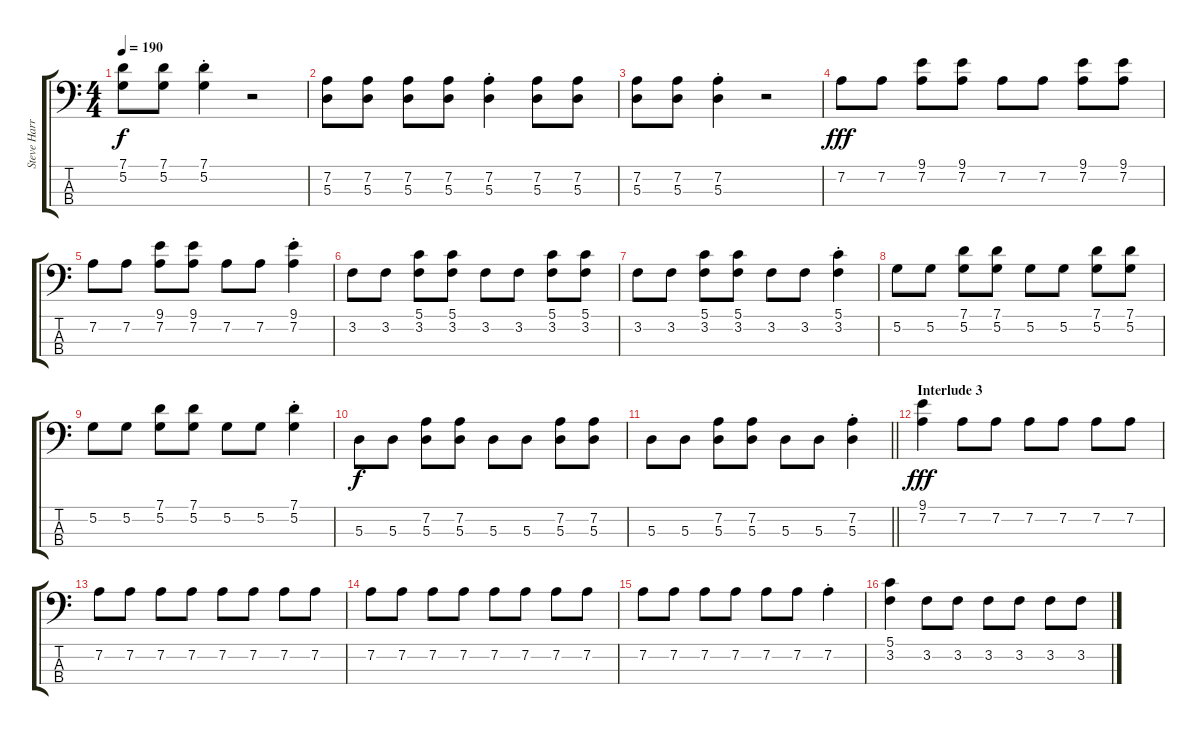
\track ("Steve Harris" "Steve Harr") {instrument electricbassfinger}
\staff {score tabs}
\tuning (G2 D2 A1 E1) {hide}
\ts (4 4)
\tempo 190
\clef f4
\ks c
(7.1 5.2).8{dy f} (7.1 5.2).8 (7.1{st} 5.2{st}).4 r.2 |
(7.2 5.3).8 (7.2 5.3).8 (7.2 5.3).8 (7.2 5.3).8 (7.2{st} 5.3{st}).4 (7.2 5.3).8 (7.2 5.3).8 |
(7.2 5.3).8 (7.2 5.3).8 (7.2{st} 5.3{st}).4 r.2 |
7.2.8{dy fff} 7.2.8 (9.1 7.2).8 (9.1 7.2).8 7.2.8 7.2.8 (9.1 7.2).8 (9.1 7.2).8 |
7.2.8 7.2.8 (9.1 7.2).8 (9.1 7.2).8 7.2.8 7.2.8 (9.1{st} 7.2{st}).4 |
3.2.8 3.2.8 (5.1 3.2).8 (5.1 3.2).8 3.2.8 3.2.8 (5.1 3.2).8 (5.1 3.2).8 |
3.2.8 3.2.8 (5.1 3.2).8 (5.1 3.2).8 3.2.8 3.2.8 (5.1{st} 3.2{st}).4 |
5.2.8 5.2.8 (7.1 5.2).8 (7.1 5.2).8 5.2.8 5.2.8 (7.1 5.2).8 (7.1 5.2).8 |
5.2.8 5.2.8 (7.1 5.2).8 (7.1 5.2).8 5.2.8 5.2.8 (7.1{st} 5.2{st}).4 |
5.3.8{dy f} 5.3.8 (7.2 5.3).8 (7.2 5.3).8 5.3.8 5.3.8 (7.2 5.3).8 (7.2 5.3).8 |
\barLineRight lightlight
5.3.8 5.3.8 (7.2 5.3).8 (7.2 5.3).8 5.3.8 5.3.8 (7.2{st} 5.3{st}).4 |
\section ("" "Interlude 3")
(9.1 7.2).4{dy fff} 7.2.8 7.2.8 7.2.8 7.2.8 7.2.8 7.2.8 |
7.2.8 7.2.8 7.2.8 7.2.8 7.2.8 7.2.8 7.2.8 7.2.8 |
7.2.8 7.2.8 7.2.8 7.2.8 7.2.8 7.2.8 7.2.8 7.2.8 |
7.2.8 7.2.8 7.2.8 7.2.8 7.2.8 7.2.8 7.2{st}.4 |
(5.1 3.2).4 3.2.8 3.2.8 3.2.8 3.2.8 3.2.8 3.2.8
